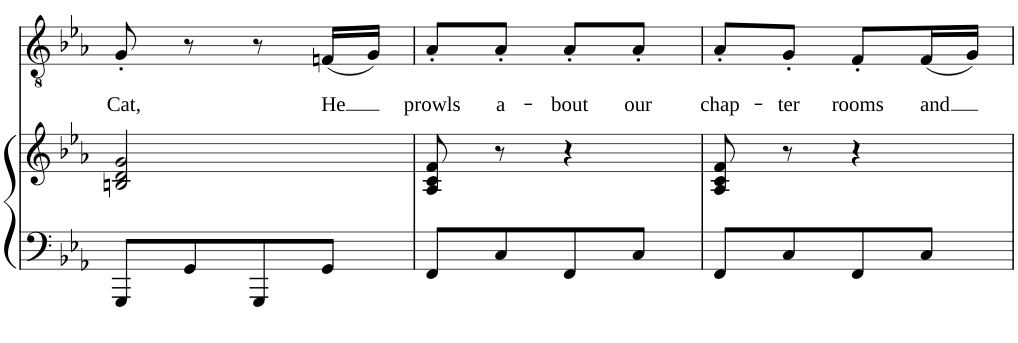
**kern	**kern	**kern	**text
*part2	*part2	*part1	*part1
*staff3	*staff2	*staff1	*staff1
*I"Piano	*	*I"Piano	*
*I'Pno	*	*I'Pno	*
!!LO:PB:g=z
*clefF4	*clefG2	*clefGv2	*
*k[b-e-a-]	*k[b-e-a-]	*k[b-e-a-]	*
*M2/4	*M2/4	*M2/4	*
=13	=13	=13	=13
!	!	!	!LO:LY:b
8GGG/L	2Bn/ 2d/ 2g/	8G'/	Cat,
8GG/	.	8r	.
8GGG/	.	8r	.
!	!	!	!LO:LY:b
8GG/J	.	(16Fn/LL	He
.	.	16G/JJ)	.
=14	=14	=14	=14
!	!	!	!LO:LY:b
8FF/L	8A-/ 8c/ 8f/	8A-'/L	prowls
!	!	!	!LO:LY:b
8C/	8r	8A-'/J	a-
!	!	!	!LO:LY:b
8FF/	4r	8A-'/L	-bout
!	!	!	!LO:LY:b
8C/J	.	8A-'/J	our
=15	=15	=15	=15
!	!	!	!LO:LY:b
8FF/L	8A-/ 8c/ 8f/	8A-'/L	chap-
!	!	!	!LO:LY:b
8C/	8r	8G'/J	-ter
!	!	!	!LO:LY:b
8FF/	4r	8F'/L	rooms
!	!	!	!LO:LY:b
8C/J	.	(16F/L	and
.	.	16G/JJ)	.
=	=	=	=
*-	*-	*-	*-
